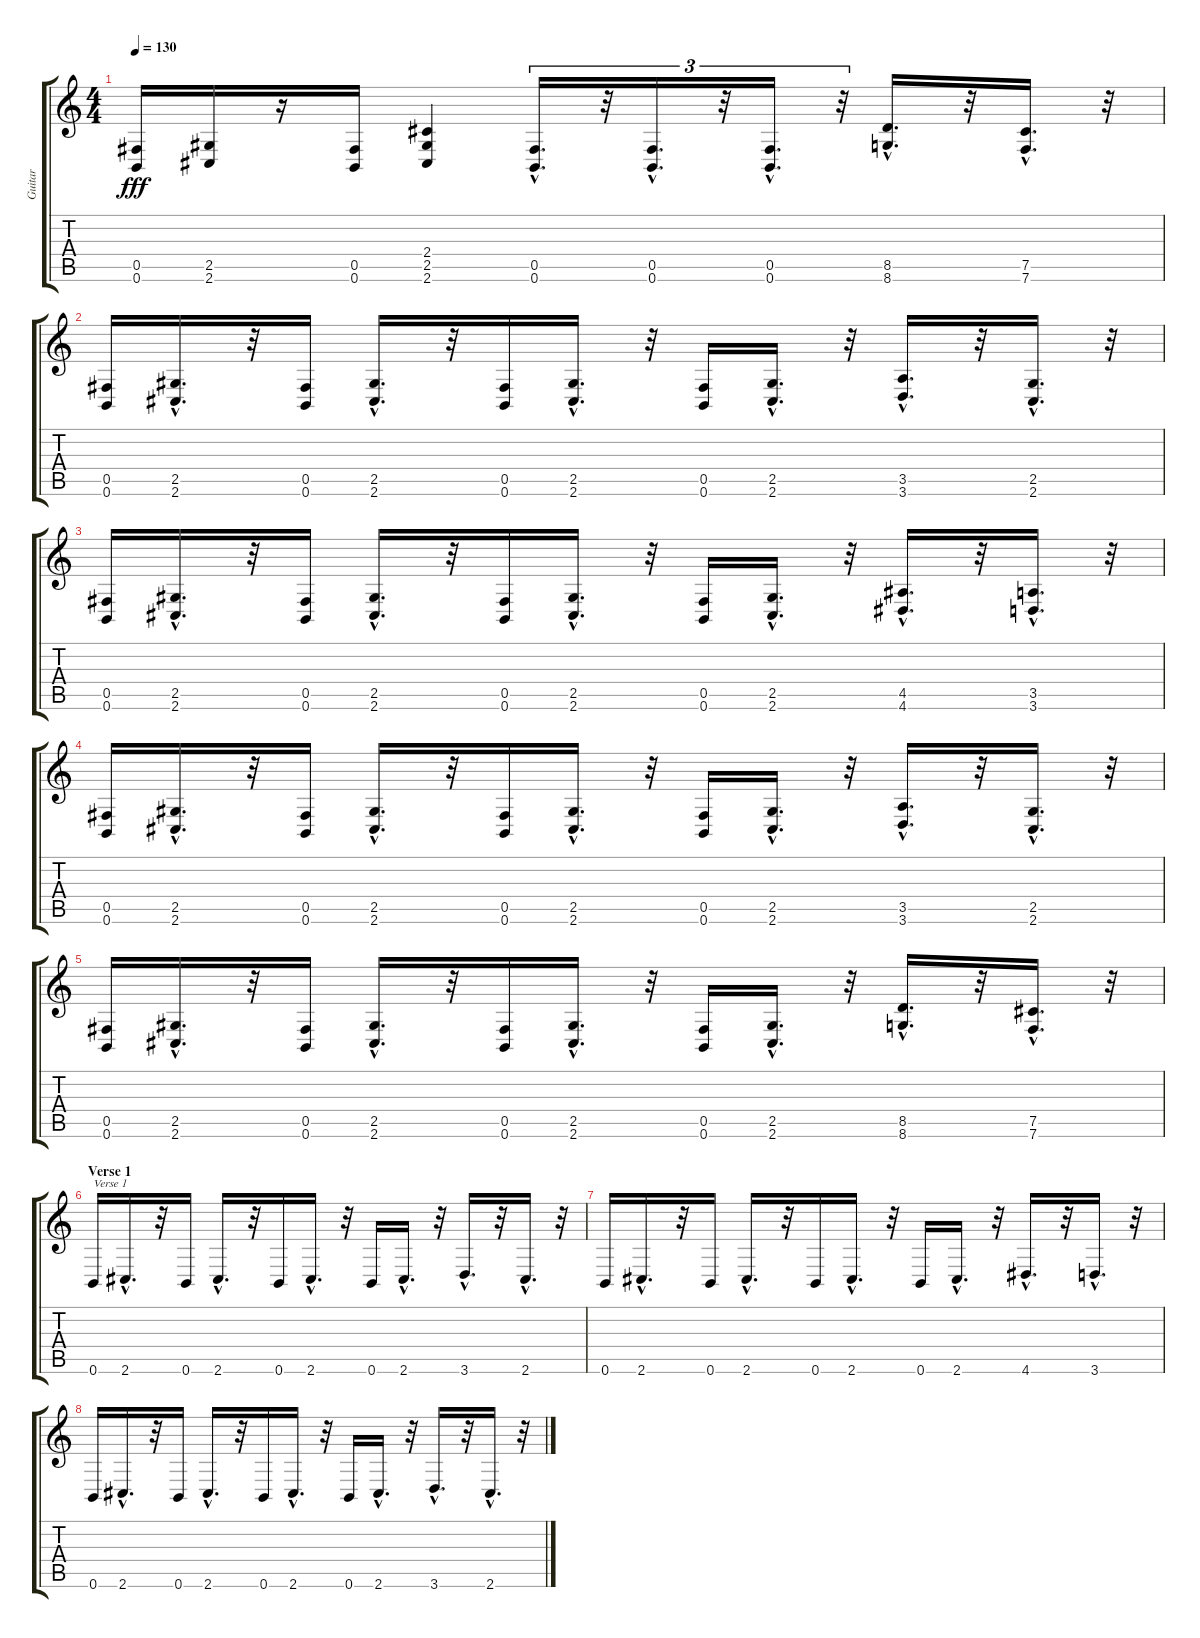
\track ("Guitar" "Guitar") {instrument distortionguitar}
\staff {score tabs}
\tuning (Db4 Ab3 E3 B2 Gb2 B1) {hide}
\ts (4 4)
\tempo 130
\clef g2
\ks c
(0.5 0.6).16{dy fff} (2.5 2.6).16 r.16 (0.5 0.6).16 (2.4 2.5 2.6).4 (0.5{hac} 0.6{hac}).16{d tu (3 2)} r.32{tu (3 2)} (0.5{hac} 0.6{hac}).16{d tu (3 2)} r.32{tu (3 2)} (0.5{hac} 0.6{hac}).16{d tu (3 2)} r.32{tu (3 2)} (8.5{hac} 8.6{hac}).16{d} r.32 (7.5{hac} 7.6{hac}).16{d} r.32 |
(0.5 0.6).16 (2.5{hac} 2.6{hac}).16{d} r.32 (0.5 0.6).16 (2.5{hac} 2.6{hac}).16{d} r.32 (0.5 0.6).16 (2.5{hac} 2.6{hac}).16{d} r.32 (0.5 0.6).16 (2.5{hac} 2.6{hac}).16{d} r.32 (3.5{hac} 3.6{hac}).16{d} r.32 (2.5{hac} 2.6{hac}).16{d} r.32 |
(0.5 0.6).16 (2.5{hac} 2.6{hac}).16{d} r.32 (0.5 0.6).16 (2.5{hac} 2.6{hac}).16{d} r.32 (0.5 0.6).16 (2.5{hac} 2.6{hac}).16{d} r.32 (0.5 0.6).16 (2.5{hac} 2.6{hac}).16{d} r.32 (4.5{hac} 4.6{hac}).16{d} r.32 (3.5{hac} 3.6{hac}).16{d} r.32 |
(0.5 0.6).16 (2.5{hac} 2.6{hac}).16{d} r.32 (0.5 0.6).16 (2.5{hac} 2.6{hac}).16{d} r.32 (0.5 0.6).16 (2.5{hac} 2.6{hac}).16{d} r.32 (0.5 0.6).16 (2.5{hac} 2.6{hac}).16{d} r.32 (3.5{hac} 3.6{hac}).16{d} r.32 (2.5{hac} 2.6{hac}).16{d} r.32 |
(0.5 0.6).16 (2.5{hac} 2.6{hac}).16{d} r.32 (0.5 0.6).16 (2.5{hac} 2.6{hac}).16{d} r.32 (0.5 0.6).16 (2.5{hac} 2.6{hac}).16{d} r.32 (0.5 0.6).16 (2.5{hac} 2.6{hac}).16{d} r.32 (8.5{hac} 8.6{hac}).16{d} r.32 (7.5{hac} 7.6{hac}).16{d} r.32 |
\section ("" "Verse 1")
0.6.16{txt "Verse 1"} 2.6{hac}.16{d} r.32 0.6.16 2.6{hac}.16{d} r.32 0.6.16 2.6{hac}.16{d} r.32 0.6.16 2.6{hac}.16{d} r.32 3.6{hac}.16{d} r.32 2.6{hac}.16{d} r.32 |
0.6.16 2.6{hac}.16{d} r.32 0.6.16 2.6{hac}.16{d} r.32 0.6.16 2.6{hac}.16{d} r.32 0.6.16 2.6{hac}.16{d} r.32 4.6{hac}.16{d} r.32 3.6{hac}.16{d} r.32 |
0.6.16 2.6{hac}.16{d} r.32 0.6.16 2.6{hac}.16{d} r.32 0.6.16 2.6{hac}.16{d} r.32 0.6.16 2.6{hac}.16{d} r.32 3.6{hac}.16{d} r.32 2.6{hac}.16{d} r.32
